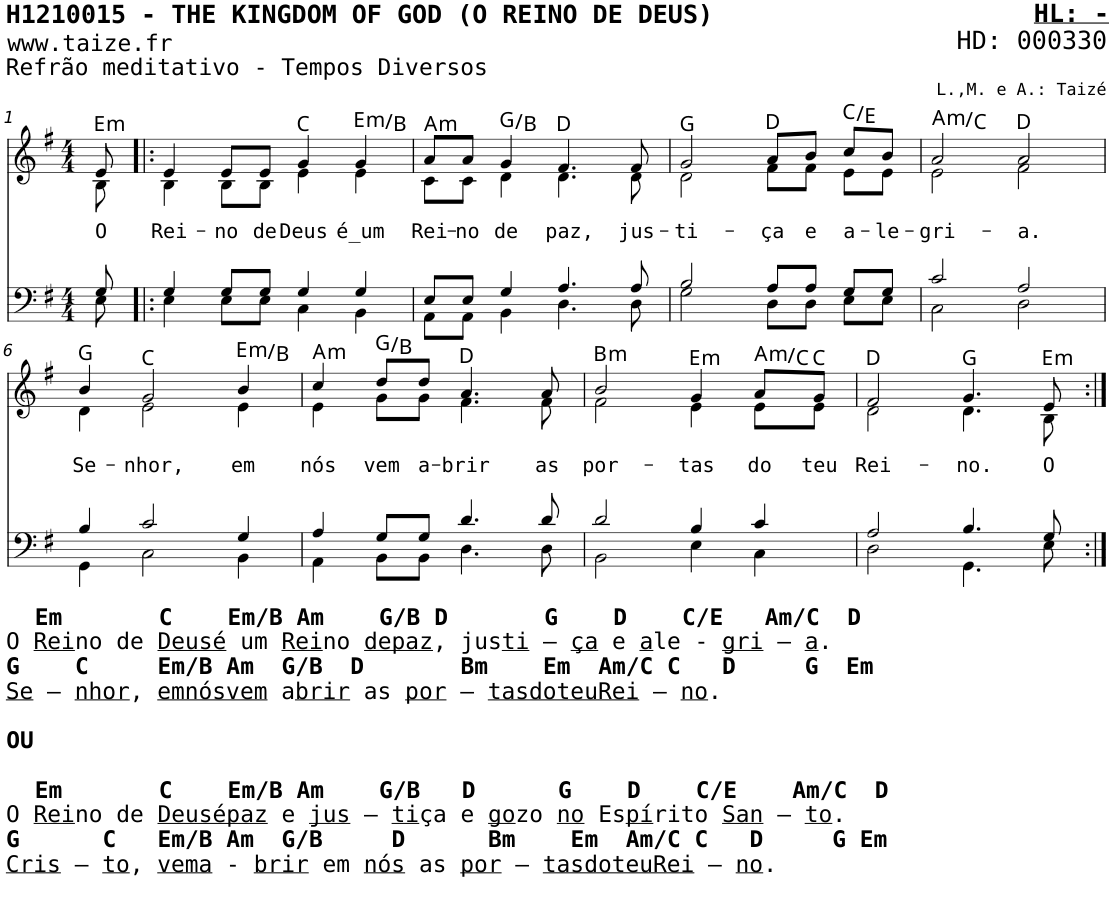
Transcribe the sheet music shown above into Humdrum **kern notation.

**kern	**kern	**text	**harte
*part2	*part1	*part1	*part1
*staff2	*staff1	*staff1	*
*I"Homens	*I"Mulheres	*	*
*stria5	*stria5	*	*
*clefF4	*clefG2	*	*
*k[f#]	*k[f#]	*	*
*M4/4	*M4/4	*	*
=1	=1	=1	=1
*^	*	*	*
*	*^	*	*	*
!	!	!	!	!LO:LY:b	!LO:H:kt=m
*	*	*	*^	*	*
1ryy	8G/	8E\	8e/	8B\	O	E:min
.	2..ryy	2..ryy	2..ryy	2..ryy	.	.
=2!|:	=2!|:	=2!|:	=2!|:	=2!|:	=2!|:	=2!|:
!	!	!	!	!	!LO:LY:b	!
1ryy	4G/	4E\	4e/	4B\	Rei-	.
!	!	!	!	!	!LO:LY:b	!
.	8G/L	8E\L	8e/L	8B\L	-no	.
!	!	!	!	!	!LO:LY:b	!
.	8G/J	8E\J	8e/J	8B\J	de	.
!	!	!	!	!	!LO:LY:b	!
.	4G/	4C\	4g/	4e\	Deus	C:maj
!	!	!	!	!	!LO:LY:b	!LO:H:kt=m
.	4G/	4BB\	4g/	4e\	é_um	E:min/5
=3	=3	=3	=3	=3	=3	=3
!	!	!	!	!	!LO:LY:b	!LO:H:kt=m
1ryy	8E/L	8AA\L	8a/L	8c\L	Rei-	A:min
!	!	!	!	!	!LO:LY:b	!
.	8E/J	8AA\J	8a/J	8c\J	-no	.
!	!	!	!	!	!LO:LY:b	!
.	4G/	4BB\	4g/	4d\	de	G:maj/3
!	!	!	!	!	!LO:LY:b	!
.	4.A/	4.D\	4.f#/	4.d\	paz,	D:maj
!	!	!	!	!	!LO:LY:b	!
.	8A/	8D\	8f#/	8d\	jus-	.
=4	=4	=4	=4	=4	=4	=4
!	!	!	!	!	!LO:LY:b	!
1ryy	2B/	2G\	2g/	2d\	-ti-	G:maj
!	!	!	!	!	!LO:LY:b	!
.	8A/L	8D\L	8a/L	8f#\L	-ça	D:maj
!	!	!	!	!	!LO:LY:b	!
.	8A/J	8D\J	8b/J	8f#\J	e	.
!	!	!	!	!	!LO:LY:b	!
.	8G/L	8E\L	8cc/L	8e\L	a-	C:maj/3
!	!	!	!	!	!LO:LY:b	!
.	8G/J	8E\J	8b/J	8e\J	-le-	.
=5	=5	=5	=5	=5	=5	=5
!	!	!	!	!	!LO:LY:b	!LO:H:kt=m
1ryy	2c/	2C\	2a/	2e\	-gri-	A:min/b3
!	!	!	!	!	!LO:LY:b	!
.	2A/	2D\	2a/	2f#\	-a.	D:maj
!!LO:LB:g=z	!!
=6	=6	=6	=6	=6	=6	=6
!LO:TX:b:B:t=Em       C    Em/B Am    G/B D       G    D    C/E   Am/C  D	!	!	!	!	!	!
!LO:TX:b:t=O	!	!	!	!	!	!
!LO:TX:b:t=Rei	!	!	!	!	!	!
!LO:TX:b:t=no de	!	!	!	!	!	!
!LO:TX:b:t=Deusé	!	!	!	!	!	!
!LO:TX:b:t=um	!	!	!	!	!	!
!LO:TX:b:t=Rei	!	!	!	!	!	!
!LO:TX:b:t=no	!	!	!	!	!	!
!LO:TX:b:t=depaz	!	!	!	!	!	!
!LO:TX:b:t=, jus	!	!	!	!	!	!
!LO:TX:b:t=ti	!	!	!	!	!	!
!LO:TX:b:t=–	!	!	!	!	!	!
!LO:TX:b:t=ça	!	!	!	!	!	!
!LO:TX:b:t=e	!	!	!	!	!	!
!LO:TX:b:t=a	!	!	!	!	!	!
!LO:TX:b:t=le -	!	!	!	!	!	!
!LO:TX:b:t=gri	!	!	!	!	!	!
!LO:TX:b:t=–	!	!	!	!	!	!
!LO:TX:b:t=a	!	!	!	!	!	!
!LO:TX:b:t=.	!	!	!	!	!	!
!LO:TX:b:B:t=G    C     Em/B Am  G/B  D       Bm    Em  Am/C C   D     G  Em	!	!	!	!	!	!
!LO:TX:b:t=Se	!	!	!	!	!	!
!LO:TX:b:t=–	!	!	!	!	!	!
!LO:TX:b:t=nhor	!	!	!	!	!	!
!LO:TX:b:t=,	!	!	!	!	!	!
!LO:TX:b:t=emnósvem	!	!	!	!	!	!
!LO:TX:b:t=a	!	!	!	!	!	!
!LO:TX:b:t=brir	!	!	!	!	!	!
!LO:TX:b:t=as	!	!	!	!	!	!
!LO:TX:b:t=por	!	!	!	!	!	!
!LO:TX:b:t=–	!	!	!	!	!	!
!LO:TX:b:t=tasdoteuRei	!	!	!	!	!	!
!LO:TX:b:t=–	!	!	!	!	!	!
!LO:TX:b:t=no	!	!	!	!	!	!
!LO:TX:b:t=.	!	!	!	!	!	!
!LO:TX:b:B:t=OU	!	!	!	!	!	!
!LO:TX:b:t=Em       C    Em/B Am    G/B   D      G    D    C/E    Am/C  D	!	!	!	!	!	!
!LO:TX:b:t=O	!	!	!	!	!	!
!LO:TX:b:t=Rei	!	!	!	!	!	!
!LO:TX:b:t=no de	!	!	!	!	!	!
!LO:TX:b:t=Deusépaz	!	!	!	!	!	!
!LO:TX:b:t=e	!	!	!	!	!	!
!LO:TX:b:t=jus	!	!	!	!	!	!
!LO:TX:b:t=–	!	!	!	!	!	!
!LO:TX:b:t=ti	!	!	!	!	!	!
!LO:TX:b:t=ça e	!	!	!	!	!	!
!LO:TX:b:t=go	!	!	!	!	!	!
!LO:TX:b:t=zo	!	!	!	!	!	!
!LO:TX:b:t=no	!	!	!	!	!	!
!LO:TX:b:t=Es	!	!	!	!	!	!
!LO:TX:b:t=pí	!	!	!	!	!	!
!LO:TX:b:t=rito	!	!	!	!	!	!
!LO:TX:b:t=San	!	!	!	!	!	!
!LO:TX:b:t=–	!	!	!	!	!	!
!LO:TX:b:t=to	!	!	!	!	!	!
!LO:TX:b:t=.	!	!	!	!	!	!
!LO:TX:b:B:t=G      C   Em/B Am  G/B     D      Bm    Em  Am/C C   D     G Em	!	!	!	!	!	!
!LO:TX:b:t=Cris	!	!	!	!	!	!
!LO:TX:b:t=–	!	!	!	!	!	!
!LO:TX:b:t=to	!	!	!	!	!	!
!LO:TX:b:t=,	!	!	!	!	!	!
!LO:TX:b:t=vema	!	!	!	!	!	!
!LO:TX:b:t=-	!	!	!	!	!	!
!LO:TX:b:t=brir	!	!	!	!	!	!
!LO:TX:b:t=em	!	!	!	!	!	!
!LO:TX:b:t=nós	!	!	!	!	!	!
!LO:TX:b:t=as	!	!	!	!	!	!
!LO:TX:b:t=por	!	!	!	!	!	!
!LO:TX:b:t=–	!	!	!	!	!	!
!LO:TX:b:t=tasdoteuRei	!	!	!	!	!	!
!LO:TX:b:t=–	!	!	!	!	!	!
!LO:TX:b:t=no	!	!	!	!	!	!
!LO:TX:b:t=.	!	!	!	!	!	!
!	!	!	!	!	!LO:LY:b	!
1ryy	4B/	4GG\	4b/	4d\	Se-	G:maj
!	!	!	!	!	!LO:LY:b	!
.	2c/	2C\	2g/	2e\	-nhor,	C:maj
!	!	!	!	!	!LO:LY:b	!LO:H:kt=m
.	4G/	4BB\	4b/	4e\	em	E:min/5
=7	=7	=7	=7	=7	=7	=7
!	!	!	!	!	!LO:LY:b	!LO:H:kt=m
1ryy	4A/	4AA\	4cc/	4e\	nós	A:min
!	!	!	!	!	!LO:LY:b	!
.	8G/L	8BB\L	8dd/L	8g\L	vem	G:maj/3
!	!	!	!	!	!LO:LY:b	!
.	8G/J	8BB\J	8dd/J	8g\J	a-	.
!	!	!	!	!	!LO:LY:b	!
.	4.d/	4.D\	4.a/	4.f#\	-brir	D:maj
!	!	!	!	!	!LO:LY:b	!
.	8d/	8D\	8a/	8f#\	as	.
=8	=8	=8	=8	=8	=8	=8
!	!	!	!	!	!LO:LY:b	!LO:H:kt=m
1ryy	2d/	2BB\	2b/	2f#\	por-	B:min
!	!	!	!	!	!LO:LY:b	!LO:H:kt=m
.	4B/	4E\	4g/	4e\	-tas	E:min
!	!	!	!	!	!LO:LY:b	!LO:H:kt=m
.	4c/	4C\	8a/L	8e\L	do	A:min/b3
!	!	!	!	!	!LO:LY:b	!
.	.	.	8g/J	8e\J	teu	C:maj
=9	=9	=9	=9	=9	=9	=9
!	!	!	!	!	!LO:LY:b	!
1ryy	2A/	2D\	2f#/	2d\	Rei-	D:maj
!	!	!	!	!	!LO:LY:b	!
.	4.B/	4.GG\	4.g/	4.d\	-no.	G:maj
!	!	!	!	!	!LO:LY:b	!LO:H:kt=m
.	8G/	8E\	8e/	8B\	O	E:min
*v	*v	*v	*	*	*	*
*	*v	*v	*	*
=:|!	=:|!	=:|!	=:|!
*-	*-	*-	*-
